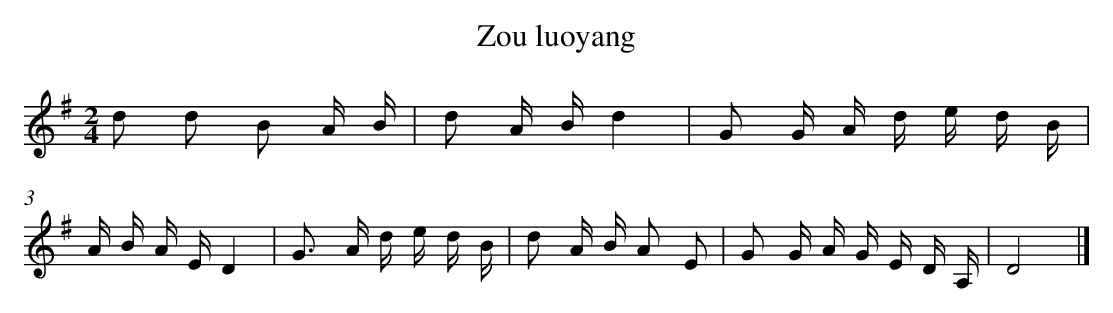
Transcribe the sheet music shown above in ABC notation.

X:1
T: Zou luoyang
L: 1/16
M: 2/4
K: G
d2 d2 B2 A B [I:setbarnb 1]|
d2 A Bd4 |
G2 G A d e d B |
A B A ED4 |
G2> A2 d e d B |
d2 A B A2 E2 |
G2 G A G E D A, |
D8 |]
